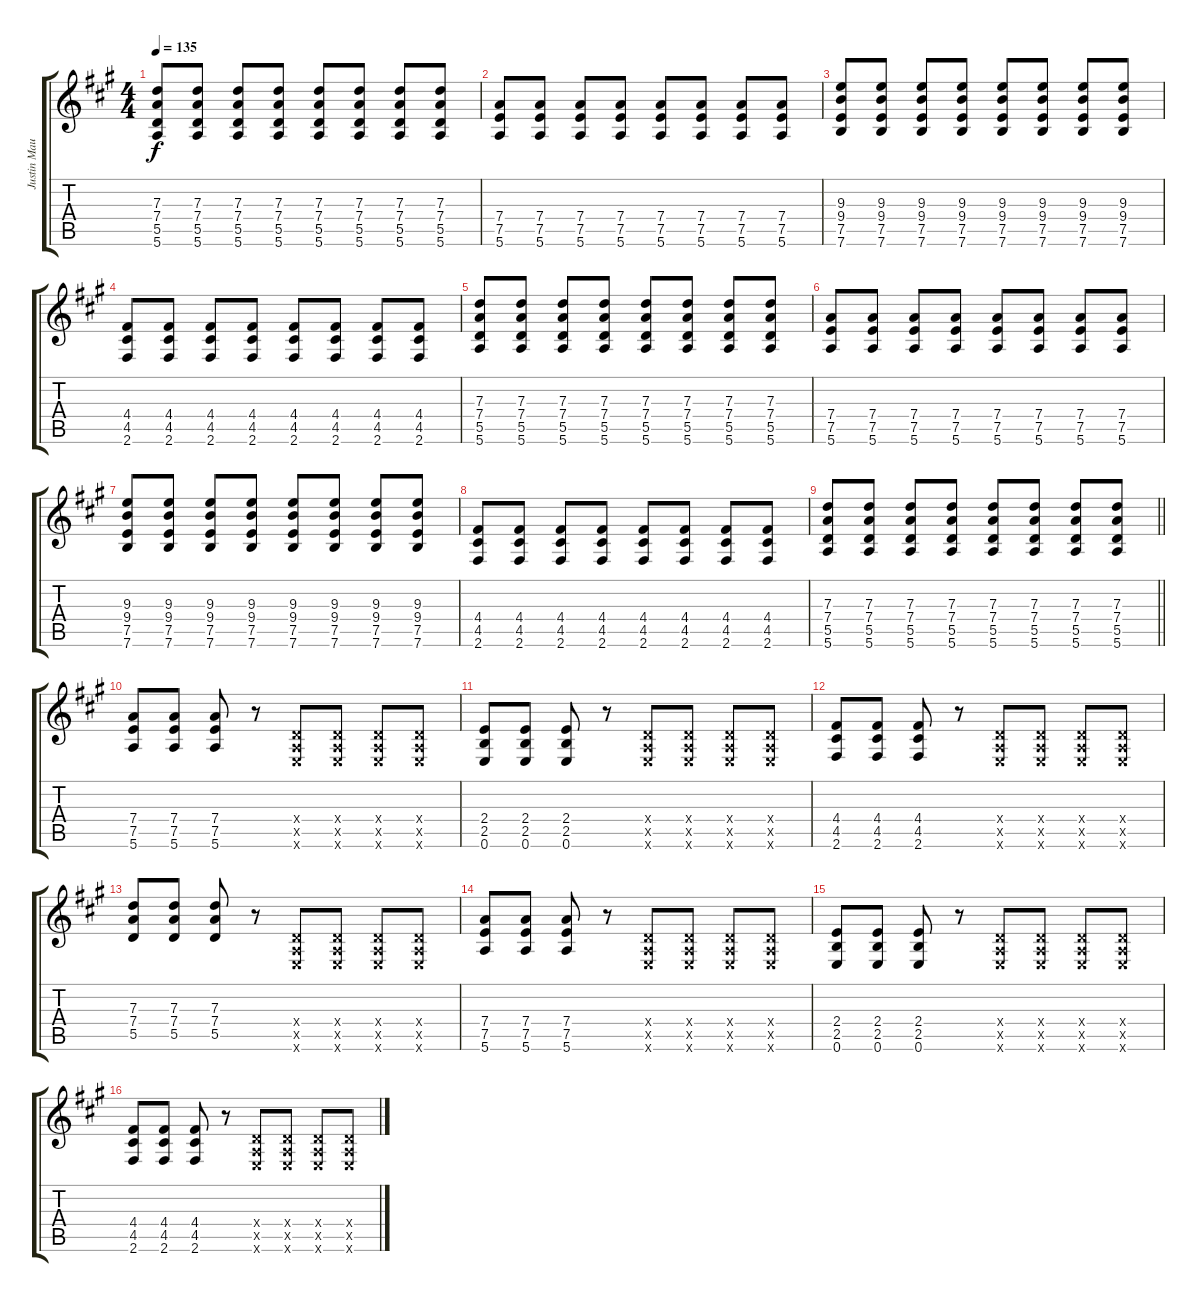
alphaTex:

\track ("Justin Mauriello - Rythem" "Justin Mau") {instrument distortionguitar}
\staff {score tabs}
\tuning (E4 B3 G3 D3 A2 E2) {hide}
\ts (4 4)
\tempo 135
\clef g2
\ks a
(7.3 7.4 5.5 5.6).8{dy f} (7.3 7.4 5.5 5.6).8 (7.3 7.4 5.5 5.6).8 (7.3 7.4 5.5 5.6).8 (7.3 7.4 5.5 5.6).8 (7.3 7.4 5.5 5.6).8 (7.3 7.4 5.5 5.6).8 (7.3 7.4 5.5 5.6).8 |
(7.4 7.5 5.6).8 (7.4 7.5 5.6).8 (7.4 7.5 5.6).8 (7.4 7.5 5.6).8 (7.4 7.5 5.6).8 (7.4 7.5 5.6).8 (7.4 7.5 5.6).8 (7.4 7.5 5.6).8 |
(9.3 9.4 7.5 7.6).8 (9.3 9.4 7.5 7.6).8 (9.3 9.4 7.5 7.6).8 (9.3 9.4 7.5 7.6).8 (9.3 9.4 7.5 7.6).8 (9.3 9.4 7.5 7.6).8 (9.3 9.4 7.5 7.6).8 (9.3 9.4 7.5 7.6).8 |
(4.4 4.5 2.6).8 (4.4 4.5 2.6).8 (4.4 4.5 2.6).8 (4.4 4.5 2.6).8 (4.4 4.5 2.6).8 (4.4 4.5 2.6).8 (4.4 4.5 2.6).8 (4.4 4.5 2.6).8 |
(7.3 7.4 5.5 5.6).8 (7.3 7.4 5.5 5.6).8 (7.3 7.4 5.5 5.6).8 (7.3 7.4 5.5 5.6).8 (7.3 7.4 5.5 5.6).8 (7.3 7.4 5.5 5.6).8 (7.3 7.4 5.5 5.6).8 (7.3 7.4 5.5 5.6).8 |
(7.4 7.5 5.6).8 (7.4 7.5 5.6).8 (7.4 7.5 5.6).8 (7.4 7.5 5.6).8 (7.4 7.5 5.6).8 (7.4 7.5 5.6).8 (7.4 7.5 5.6).8 (7.4 7.5 5.6).8 |
(9.3 9.4 7.5 7.6).8 (9.3 9.4 7.5 7.6).8 (9.3 9.4 7.5 7.6).8 (9.3 9.4 7.5 7.6).8 (9.3 9.4 7.5 7.6).8 (9.3 9.4 7.5 7.6).8 (9.3 9.4 7.5 7.6).8 (9.3 9.4 7.5 7.6).8 |
(4.4 4.5 2.6).8 (4.4 4.5 2.6).8 (4.4 4.5 2.6).8 (4.4 4.5 2.6).8 (4.4 4.5 2.6).8 (4.4 4.5 2.6).8 (4.4 4.5 2.6).8 (4.4 4.5 2.6).8 |
\barLineRight lightlight
(7.3 7.4 5.5 5.6).8 (7.3 7.4 5.5 5.6).8 (7.3 7.4 5.5 5.6).8 (7.3 7.4 5.5 5.6).8 (7.3 7.4 5.5 5.6).8 (7.3 7.4 5.5 5.6).8 (7.3 7.4 5.5 5.6).8 (7.3 7.4 5.5 5.6).8 |
(7.4 7.5 5.6).8 (7.4 7.5 5.6).8 (7.4 7.5 5.6).8 r.8 (0.4{x} 0.5{x} 0.6{x}).8{volume 14} (0.4{x} 0.5{x} 0.6{x}).8 (0.4{x} 0.5{x} 0.6{x}).8 (0.4{x} 0.5{x} 0.6{x}).8 |
(2.4 2.5 0.6).8{volume 11} (2.4 2.5 0.6).8 (2.4 2.5 0.6).8 r.8 (0.4{x} 0.5{x} 0.6{x}).8{volume 13} (0.4{x} 0.5{x} 0.6{x}).8 (0.4{x} 0.5{x} 0.6{x}).8 (0.4{x} 0.5{x} 0.6{x}).8 |
(4.4 4.5 2.6).8{volume 11} (4.4 4.5 2.6).8 (4.4 4.5 2.6).8 r.8 (0.4{x} 0.5{x} 0.6{x}).8{volume 13} (0.4{x} 0.5{x} 0.6{x}).8 (0.4{x} 0.5{x} 0.6{x}).8 (0.4{x} 0.5{x} 0.6{x}).8 |
(7.3 7.4 5.5).8{volume 11} (7.3 7.4 5.5).8 (7.3 7.4 5.5).8 r.8 (0.4{x} 0.5{x} 0.6{x}).8{volume 13} (0.4{x} 0.5{x} 0.6{x}).8 (0.4{x} 0.5{x} 0.6{x}).8 (0.4{x} 0.5{x} 0.6{x}).8 |
(7.4 7.5 5.6).8 (7.4 7.5 5.6).8 (7.4 7.5 5.6).8 r.8 (0.4{x} 0.5{x} 0.6{x}).8{volume 14} (0.4{x} 0.5{x} 0.6{x}).8 (0.4{x} 0.5{x} 0.6{x}).8 (0.4{x} 0.5{x} 0.6{x}).8 |
(2.4 2.5 0.6).8{volume 11} (2.4 2.5 0.6).8 (2.4 2.5 0.6).8 r.8 (0.4{x} 0.5{x} 0.6{x}).8{volume 13} (0.4{x} 0.5{x} 0.6{x}).8 (0.4{x} 0.5{x} 0.6{x}).8 (0.4{x} 0.5{x} 0.6{x}).8 |
(4.4 4.5 2.6).8{volume 11} (4.4 4.5 2.6).8 (4.4 4.5 2.6).8 r.8 (0.4{x} 0.5{x} 0.6{x}).8{volume 13} (0.4{x} 0.5{x} 0.6{x}).8 (0.4{x} 0.5{x} 0.6{x}).8 (0.4{x} 0.5{x} 0.6{x}).8
